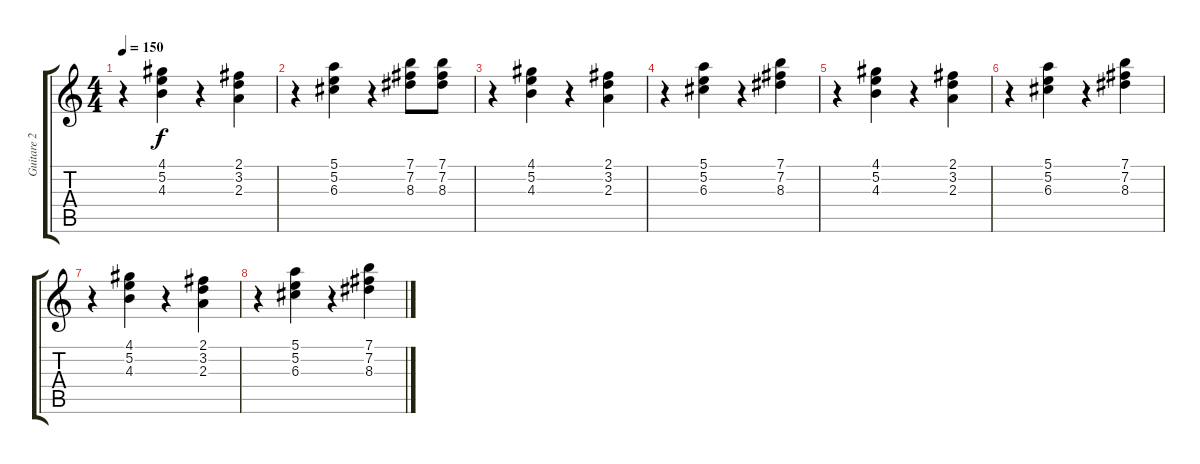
\track ("Guitare 2" "Guitare 2") {instrument overdrivenguitar}
\staff {score tabs}
\tuning (E4 B3 G3 D3 A2 E2) {hide}
\ts (4 4)
\tempo 150
\clef g2
\ks c
r.4{dy f} (4.1 5.2 4.3).4 r.4 (2.1 3.2 2.3).4 |
r.4 (5.1 5.2 6.3).4 r.4 (7.1 7.2 8.3).8 (7.1 7.2 8.3).8 |
r.4 (4.1 5.2 4.3).4 r.4 (2.1 3.2 2.3).4 |
r.4 (5.1 5.2 6.3).4 r.4 (7.1 7.2 8.3).4 |
r.4 (4.1 5.2 4.3).4 r.4 (2.1 3.2 2.3).4 |
r.4 (5.1 5.2 6.3).4 r.4 (7.1 7.2 8.3).4 |
r.4 (4.1 5.2 4.3).4 r.4 (2.1 3.2 2.3).4 |
r.4 (5.1 5.2 6.3).4 r.4 (7.1 7.2 8.3).4
